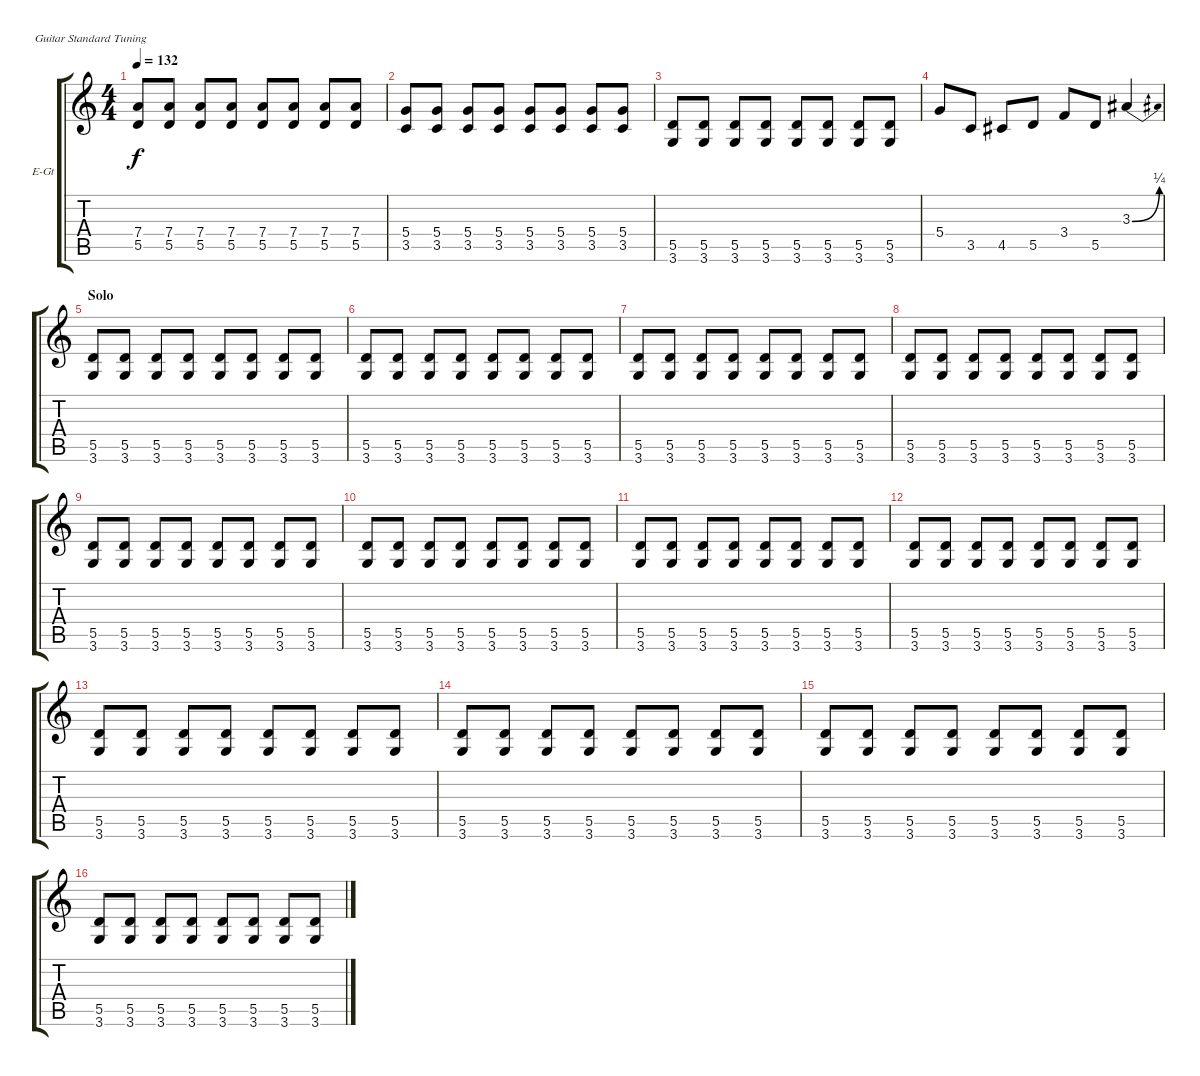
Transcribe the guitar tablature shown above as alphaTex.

\bracketExtendMode groupsimilarinstruments
\firstSystemTrackNameOrientation horizontal
\otherSystemsTrackNameOrientation horizontal
\track ("Guitar" "E-Gt") {instrument electricguitarmuted}
\staff {score tabs}
\tuning (E4 B3 G3 D3 A2 E2)
\ts (4 4)
\tempo 132
\clef g2
\ks c
(7.4 5.5).8{dy f} (7.4 5.5).8 (7.4 5.5).8 (7.4 5.5).8 (7.4 5.5).8 (7.4 5.5).8 (7.4 5.5).8 (7.4 5.5).8 |
(5.4 3.5).8 (5.4 3.5).8 (5.4 3.5).8 (5.4 3.5).8 (5.4 3.5).8 (5.4 3.5).8 (5.4 3.5).8 (5.4 3.5).8 |
(5.5 3.6).8 (5.5 3.6).8 (5.5 3.6).8 (5.5 3.6).8 (5.5 3.6).8 (5.5 3.6).8 (5.5 3.6).8 (5.5 3.6).8 |
5.4.8 3.5.8 4.5.8 5.5.8 3.4.8 5.5.8 3.3{be (bend 0 0 60 1)}.4 |
\section ("" "Solo")
(5.5 3.6).8 (5.5 3.6).8 (5.5 3.6).8 (5.5 3.6).8 (5.5 3.6).8 (5.5 3.6).8 (5.5 3.6).8 (5.5 3.6).8 |
(5.5 3.6).8 (5.5 3.6).8 (5.5 3.6).8 (5.5 3.6).8 (5.5 3.6).8 (5.5 3.6).8 (5.5 3.6).8 (5.5 3.6).8 |
(5.5 3.6).8 (5.5 3.6).8 (5.5 3.6).8 (5.5 3.6).8 (5.5 3.6).8 (5.5 3.6).8 (5.5 3.6).8 (5.5 3.6).8 |
(5.5 3.6).8 (5.5 3.6).8 (5.5 3.6).8 (5.5 3.6).8 (5.5 3.6).8 (5.5 3.6).8 (5.5 3.6).8 (5.5 3.6).8 |
(5.5 3.6).8 (5.5 3.6).8 (5.5 3.6).8 (5.5 3.6).8 (5.5 3.6).8 (5.5 3.6).8 (5.5 3.6).8 (5.5 3.6).8 |
(5.5 3.6).8 (5.5 3.6).8 (5.5 3.6).8 (5.5 3.6).8 (5.5 3.6).8 (5.5 3.6).8 (5.5 3.6).8 (5.5 3.6).8 |
(5.5 3.6).8 (5.5 3.6).8 (5.5 3.6).8 (5.5 3.6).8 (5.5 3.6).8 (5.5 3.6).8 (5.5 3.6).8 (5.5 3.6).8 |
(5.5 3.6).8 (5.5 3.6).8 (5.5 3.6).8 (5.5 3.6).8 (5.5 3.6).8 (5.5 3.6).8 (5.5 3.6).8 (5.5 3.6).8 |
(5.5 3.6).8 (5.5 3.6).8 (5.5 3.6).8 (5.5 3.6).8 (5.5 3.6).8 (5.5 3.6).8 (5.5 3.6).8 (5.5 3.6).8 |
(5.5 3.6).8 (5.5 3.6).8 (5.5 3.6).8 (5.5 3.6).8 (5.5 3.6).8 (5.5 3.6).8 (5.5 3.6).8 (5.5 3.6).8 |
(5.5 3.6).8 (5.5 3.6).8 (5.5 3.6).8 (5.5 3.6).8 (5.5 3.6).8 (5.5 3.6).8 (5.5 3.6).8 (5.5 3.6).8 |
(5.5 3.6).8 (5.5 3.6).8 (5.5 3.6).8 (5.5 3.6).8 (5.5 3.6).8 (5.5 3.6).8 (5.5 3.6).8 (5.5 3.6).8
